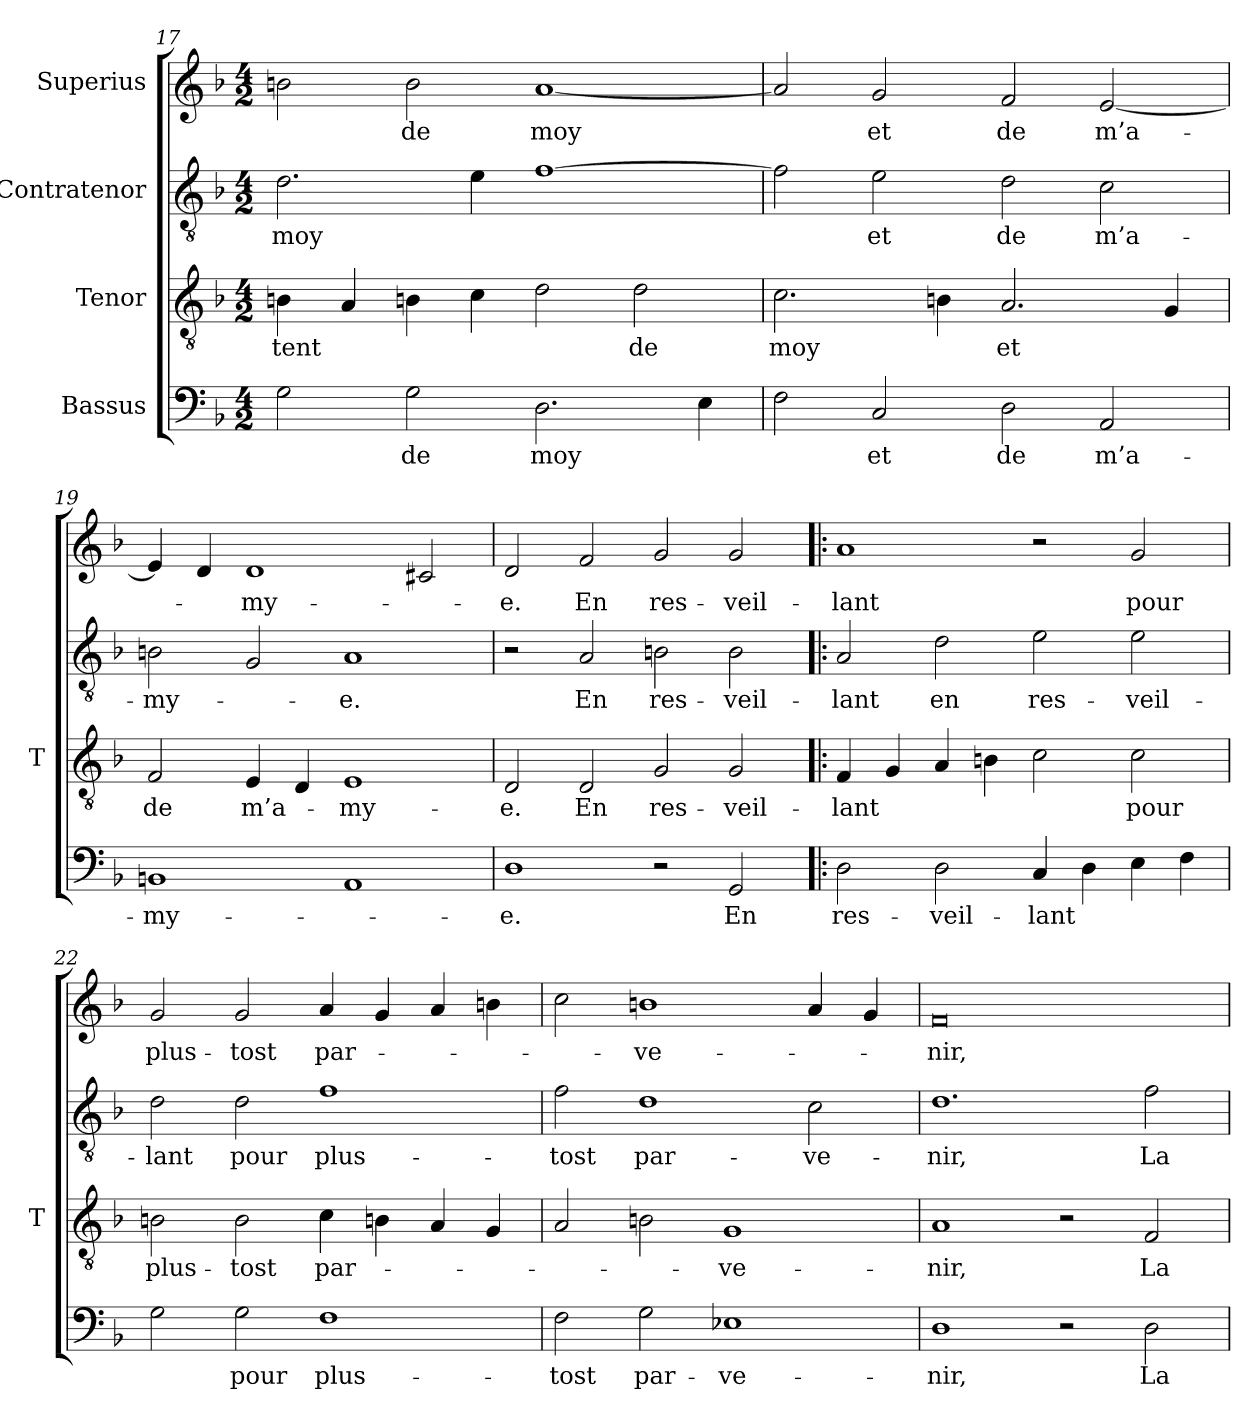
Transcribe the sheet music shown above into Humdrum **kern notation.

**kern	**text	**kern	**text	**kern	**text	**kern	**text
*part4	*part4	*part3	*part3	*part2	*part2	*part1	*part1
*staff4	*staff4	*staff3	*staff3	*staff2	*staff2	*staff1	*staff1
*I"Bassus	*	*I"Tenor	*	*I"Contratenor	*	*I"Superius	*
*	*	*I'T	*	*	*	*	*
*clefF4	*	*clefGv2	*	*clefGv2	*	*clefG2	*
*k[b-]	*	*k[b-]	*	*k[b-]	*	*k[b-]	*
*M4/2	*	*M4/2	*	*M4/2	*	*M4/2	*
=17	=17	=17	=17	=17	=17	=17	=17
2G	.	4Bn	-tent	2.d	-moy	2b	.
.	.	4A	.	.	.	.	.
2G	-de	4Bn	.	.	.	2b	-de
.	.	4c	.	4e	.	.	.
2.D	-moy	2d	.	[1f	.	[1a	-moy
.	.	2d	-de	.	.	.	.
4E	.	.	.	.	.	.	.
=18	=18	=18	=18	=18	=18	=18	=18
2F	.	2.c	-moy	2f]	.	2a]	.
2C	-et	.	.	2e	-et	2g	-et
.	.	4Bn	.	.	.	.	.
2D	-de	2.A	-et	2d	-de	2f	-de
2AA	m’a-	.	.	2c	m’a-	[2e	m’a-
.	.	4G	.	.	.	.	.
=19	=19	=19	=19	=19	=19	=19	=19
1BB	my-	2F	-de	2Bn	my-	4e]	.
.	.	.	.	.	.	4d	.
.	.	4E	m’a-	2G	.	1d	my-
.	.	4D	.	.	.	.	.
1AA	.	1E	my-	1A	-e.	.	.
.	.	.	.	.	.	2c#X	.
=20	=20	=20	=20	=20	=20	=20	=20
1D	-e.	2D	-e.	2r	.	2d	-e.
.	.	2D	-En	2A	-En	2f	-En
2r	.	2G	res-	2Bn	res-	2g	res-
2GG	-En	2G	veil-	2B	veil-	2g	veil-
=21!|:	=21!|:	=21!|:	=21!|:	=21!|:	=21!|:	=21!|:	=21!|:
2D	res-	4F	-lant	2A	-lant	1a	-lant
.	.	4G	.	.	.	.	.
2D	veil-	4A	.	2d	-en	.	.
.	.	4Bn	.	.	.	.	.
4C	-lant	2c	.	2e	res-	2r	.
4D	.	.	.	.	.	.	.
4E	.	2c	-pour	2e	veil-	2g	-pour
4F	.	.	.	.	.	.	.
=22	=22	=22	=22	=22	=22	=22	=22
2G	.	2Bn	plus-	2d	-lant	2g	plus-
2G	-pour	2B	-tost	2d	-pour	2g	-tost
1F	plus-	4c	par-	1f	plus-	4a	par-
.	.	4Bn	.	.	.	4g	.
.	.	4A	.	.	.	4a	.
.	.	4G	.	.	.	4b	.
=23	=23	=23	=23	=23	=23	=23	=23
2F	-tost	2A	.	2f	-tost	2cc	.
2G	par-	2Bn	.	1d	par-	1b	ve-
1E-X	ve-	1G	ve-	.	.	.	.
.	.	.	.	2c	ve-	4a	.
.	.	.	.	.	.	4g	.
=24	=24	=24	=24	=24	=24	=24	=24
1D	-nir,	1A	-nir,	1.d	-nir,	0f	-nir,
2r	.	2r	.	.	.	.	.
2D	-La	2F	-La	2f	-La	.	.
=	=	=	=	=	=	=	=
*-	*-	*-	*-	*-	*-	*-	*-
